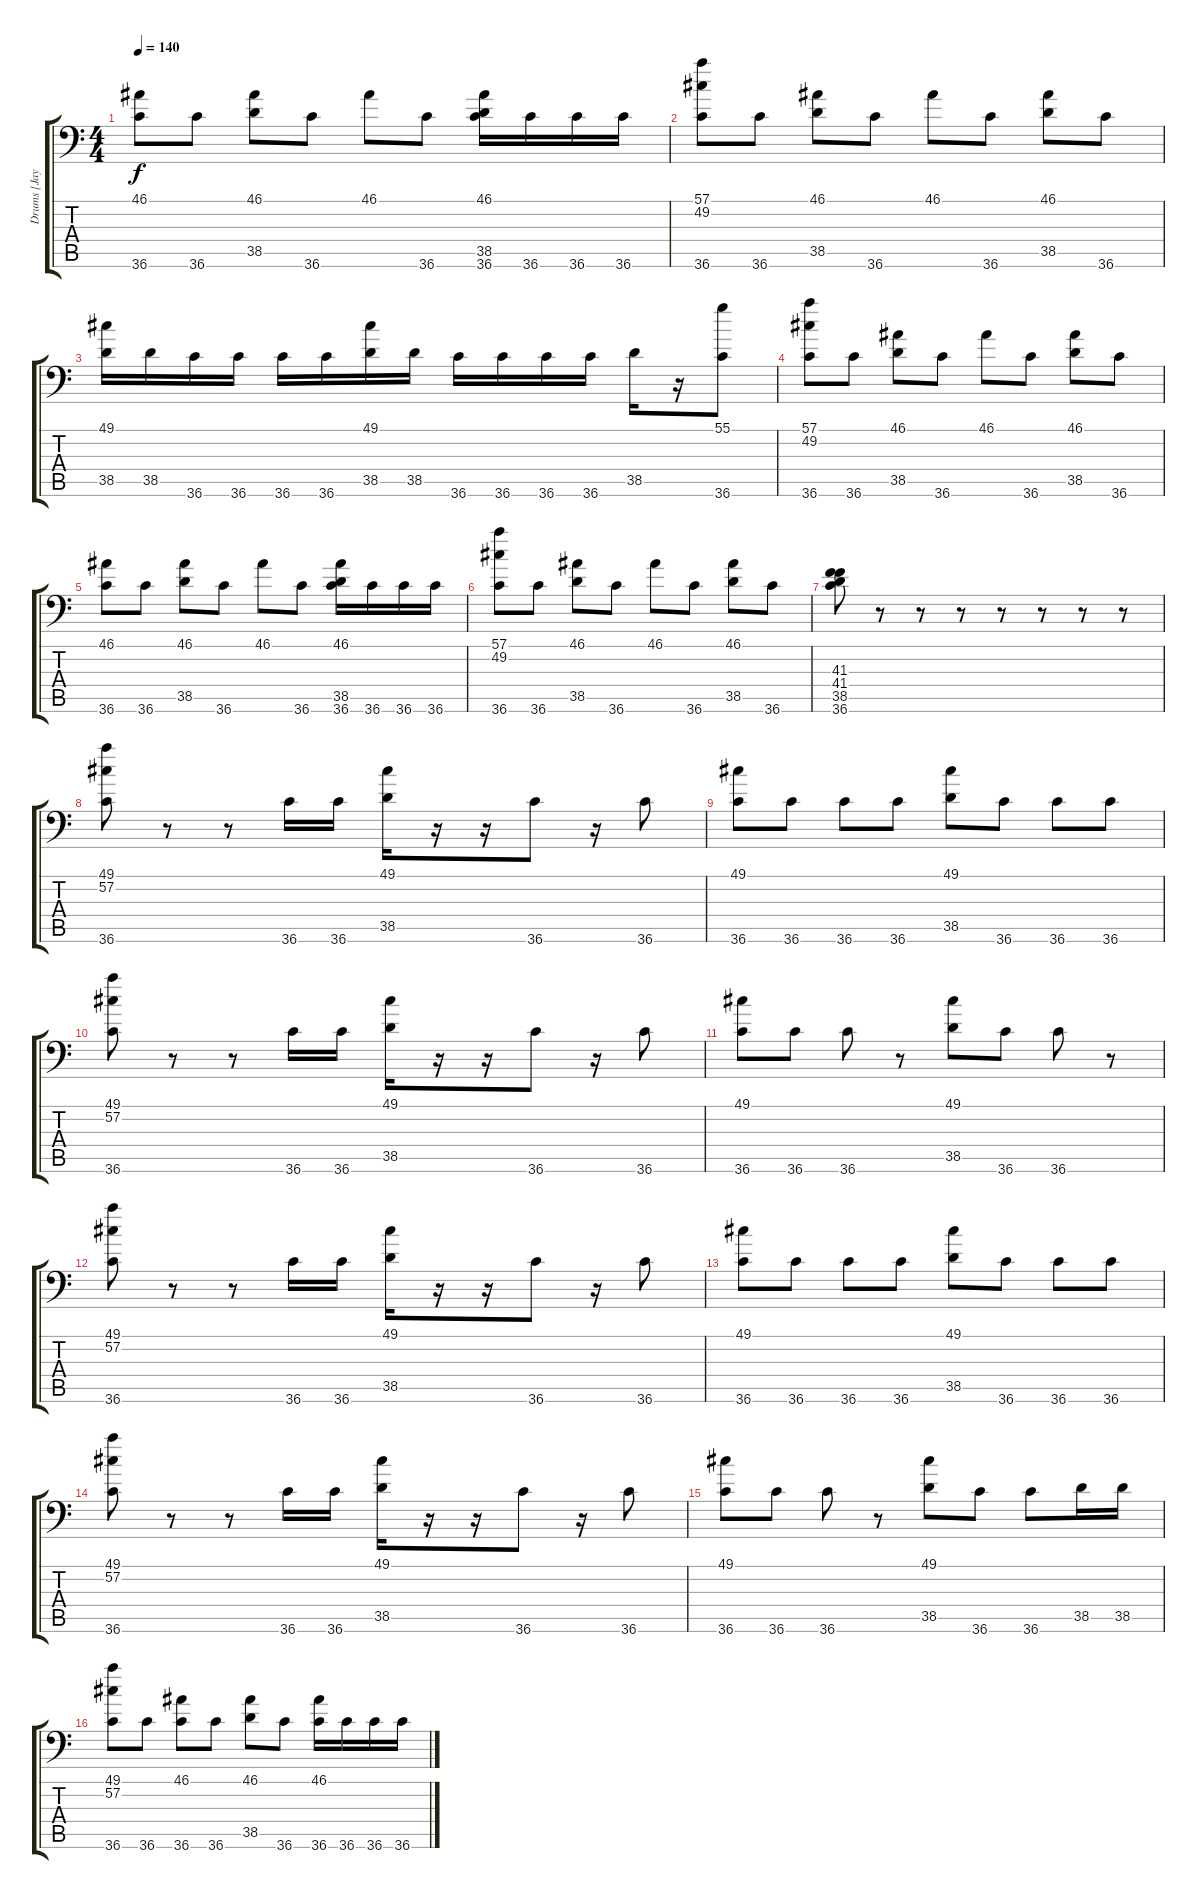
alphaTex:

\track ("Drums [Jay Scott]" "Drums [Jay") {instrument acousticgrandpiano}
\staff {score tabs}
\tuning (C-1 C-1 C-1 C-1 C-1 C-1) {hide}
\ts (4 4)
\tempo 140
\clef f4
\ks c
(46.1 36.6).8{dy f} 36.6.8 (46.1 38.5).8 36.6.8 46.1.8 36.6.8 (46.1 38.5 36.6).16 36.6.16 36.6.16 36.6.16 |
(57.1 49.2 36.6).8 36.6.8 (46.1 38.5).8 36.6.8 46.1.8 36.6.8 (46.1 38.5).8 36.6.8 |
(49.1 38.5).16 38.5.16 36.6.16 36.6.16 36.6.16 36.6.16 (49.1 38.5).16 38.5.16 36.6.16 36.6.16 36.6.16 36.6.16 38.5.16 r.16 (55.1 36.6).8 |
(57.1 49.2 36.6).8 36.6.8 (46.1 38.5).8 36.6.8 46.1.8 36.6.8 (46.1 38.5).8 36.6.8 |
(46.1 36.6).8 36.6.8 (46.1 38.5).8 36.6.8 46.1.8 36.6.8 (46.1 38.5 36.6).16 36.6.16 36.6.16 36.6.16 |
(57.1 49.2 36.6).8 36.6.8 (46.1 38.5).8 36.6.8 46.1.8 36.6.8 (46.1 38.5).8 36.6.8 |
(41.3 41.4 38.5 36.6).8 r.8 r.8 r.8 r.8 r.8 r.8 r.8 |
(49.1 57.2 36.6).8 r.8 r.8 36.6.16 36.6.16 (49.1 38.5).16 r.16 r.16 36.6.8 r.16 36.6.8 |
(49.1 36.6).8 36.6.8 36.6.8 36.6.8 (49.1 38.5).8 36.6.8 36.6.8 36.6.8 |
(49.1 57.2 36.6).8 r.8 r.8 36.6.16 36.6.16 (49.1 38.5).16 r.16 r.16 36.6.8 r.16 36.6.8 |
(49.1 36.6).8 36.6.8 36.6.8 r.8 (49.1 38.5).8 36.6.8 36.6.8 r.8 |
(49.1 57.2 36.6).8 r.8 r.8 36.6.16 36.6.16 (49.1 38.5).16 r.16 r.16 36.6.8 r.16 36.6.8 |
(49.1 36.6).8 36.6.8 36.6.8 36.6.8 (49.1 38.5).8 36.6.8 36.6.8 36.6.8 |
(49.1 57.2 36.6).8 r.8 r.8 36.6.16 36.6.16 (49.1 38.5).16 r.16 r.16 36.6.8 r.16 36.6.8 |
(49.1 36.6).8 36.6.8 36.6.8 r.8 (49.1 38.5).8 36.6.8 36.6.8 38.5.16 38.5.16 |
(49.1 57.2 36.6).8 36.6.8 (46.1 36.6).8 36.6.8 (46.1 38.5).8 36.6.8 (46.1 36.6).16 36.6.16 36.6.16 36.6.16
